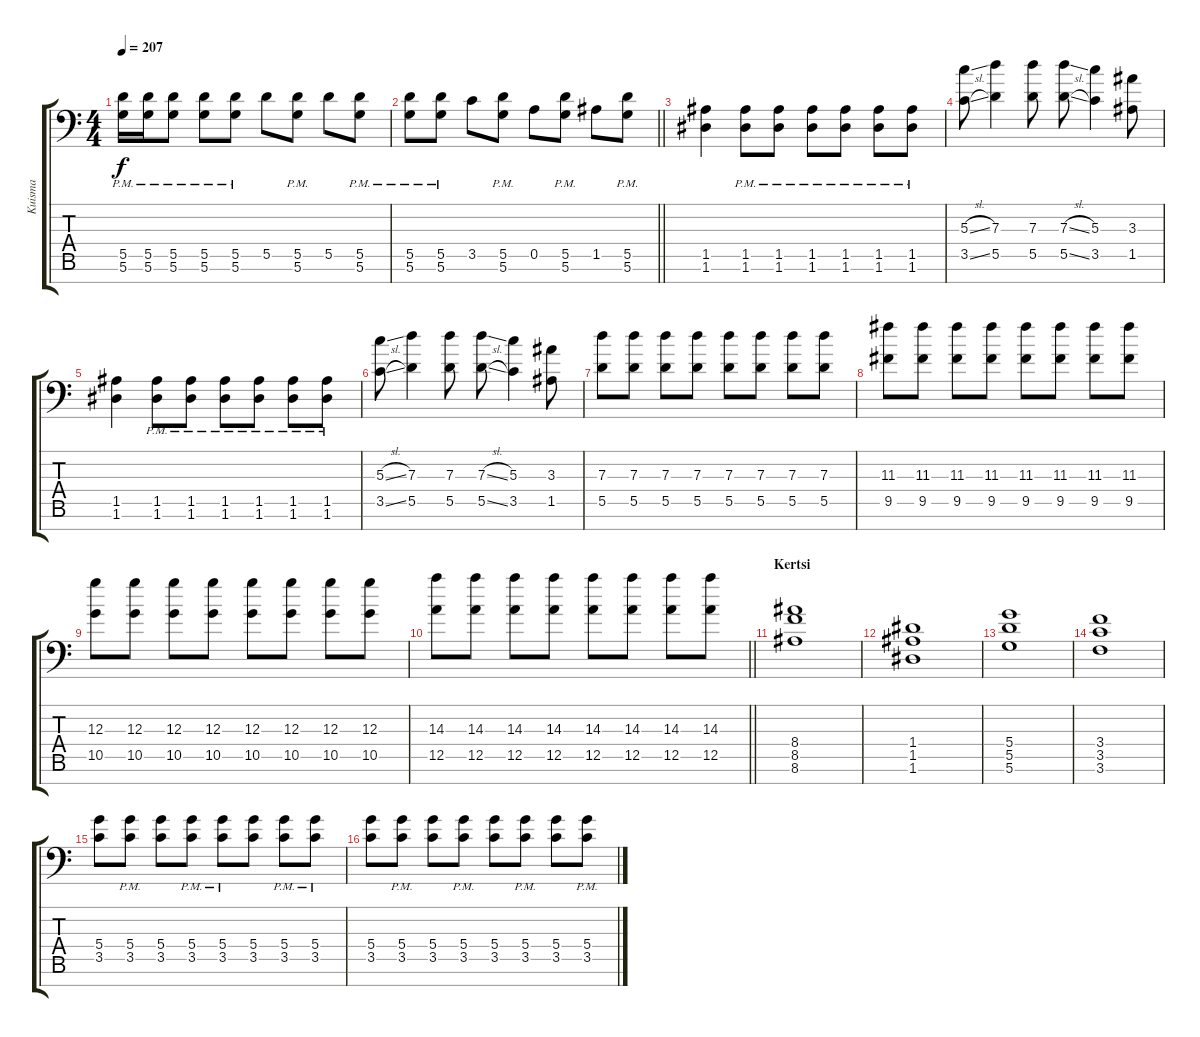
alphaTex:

\track ("Kuisma" "Kuisma") {instrument distortionguitar}
\staff {score tabs}
\tuning (E4 B3 G3 D3 A2 D2 A1) {hide}
\ts (4 4)
\tempo 207
\clef f4
\ks c
(5.5{pm} 5.6{pm}).16{dy f} (5.5{pm} 5.6{pm}).16 (5.5{pm} 5.6{pm}).8 (5.5{pm} 5.6{pm}).8 (5.5{pm} 5.6{pm}).8 5.5.8 (5.5{pm} 5.6{pm}).8 5.5.8 (5.5{pm} 5.6{pm}).8 |
\barLineRight lightlight
(5.5{pm} 5.6{pm}).8 (5.5{pm} 5.6{pm}).8 3.5.8 (5.5{pm} 5.6{pm}).8 0.5.8 (5.5{pm} 5.6{pm}).8 1.5.8 (5.5{pm} 5.6{pm}).8 |
\section ("" "")
(1.5 1.6).4 (1.5{pm} 1.6{pm}).8 (1.5{pm} 1.6{pm}).8 (1.5{pm} 1.6{pm}).8 (1.5{pm} 1.6{pm}).8 (1.5{pm} 1.6{pm}).8 (1.5{pm} 1.6{pm}).8 |
(5.3{sl} 3.5{sl}).8 (7.3 5.5).4 (7.3 5.5).8 (7.3{sl} 5.5{sl}).8 (5.3 3.5).4 (3.3 1.5).8 |
(1.5 1.6).4 (1.5{pm} 1.6{pm}).8 (1.5{pm} 1.6{pm}).8 (1.5{pm} 1.6{pm}).8 (1.5{pm} 1.6{pm}).8 (1.5{pm} 1.6{pm}).8 (1.5{pm} 1.6{pm}).8 |
(5.3{sl} 3.5{sl}).8 (7.3 5.5).4 (7.3 5.5).8 (7.3{sl} 5.5{sl}).8 (5.3 3.5).4 (3.3 1.5).8 |
(7.3 5.5).8 (7.3 5.5).8 (7.3 5.5).8 (7.3 5.5).8 (7.3 5.5).8 (7.3 5.5).8 (7.3 5.5).8 (7.3 5.5).8 |
(11.3 9.5).8 (11.3 9.5).8 (11.3 9.5).8 (11.3 9.5).8 (11.3 9.5).8 (11.3 9.5).8 (11.3 9.5).8 (11.3 9.5).8 |
(12.3 10.5).8 (12.3 10.5).8 (12.3 10.5).8 (12.3 10.5).8 (12.3 10.5).8 (12.3 10.5).8 (12.3 10.5).8 (12.3 10.5).8 |
\barLineRight lightlight
(14.3 12.5).8 (14.3 12.5).8 (14.3 12.5).8 (14.3 12.5).8 (14.3 12.5).8 (14.3 12.5).8 (14.3 12.5).8 (14.3 12.5).8 |
\section ("" "Kertsi")
(8.4 8.5 8.6).1 |
(1.4 1.5 1.6).1 |
(5.4 5.5 5.6).1 |
(3.4 3.5 3.6).1 |
(5.4 3.5).8 (5.4{pm} 3.5{pm}).8 (5.4 3.5).8 (5.4{pm} 3.5{pm}).8 (5.4{pm} 3.5{pm}).8 (5.4 3.5).8 (5.4{pm} 3.5{pm}).8 (5.4{pm} 3.5{pm}).8 |
(5.4 3.5).8 (5.4{pm} 3.5{pm}).8 (5.4 3.5).8 (5.4{pm} 3.5{pm}).8 (5.4 3.5).8 (5.4{pm} 3.5{pm}).8 (5.4 3.5).8 (5.4{pm} 3.5{pm}).8
